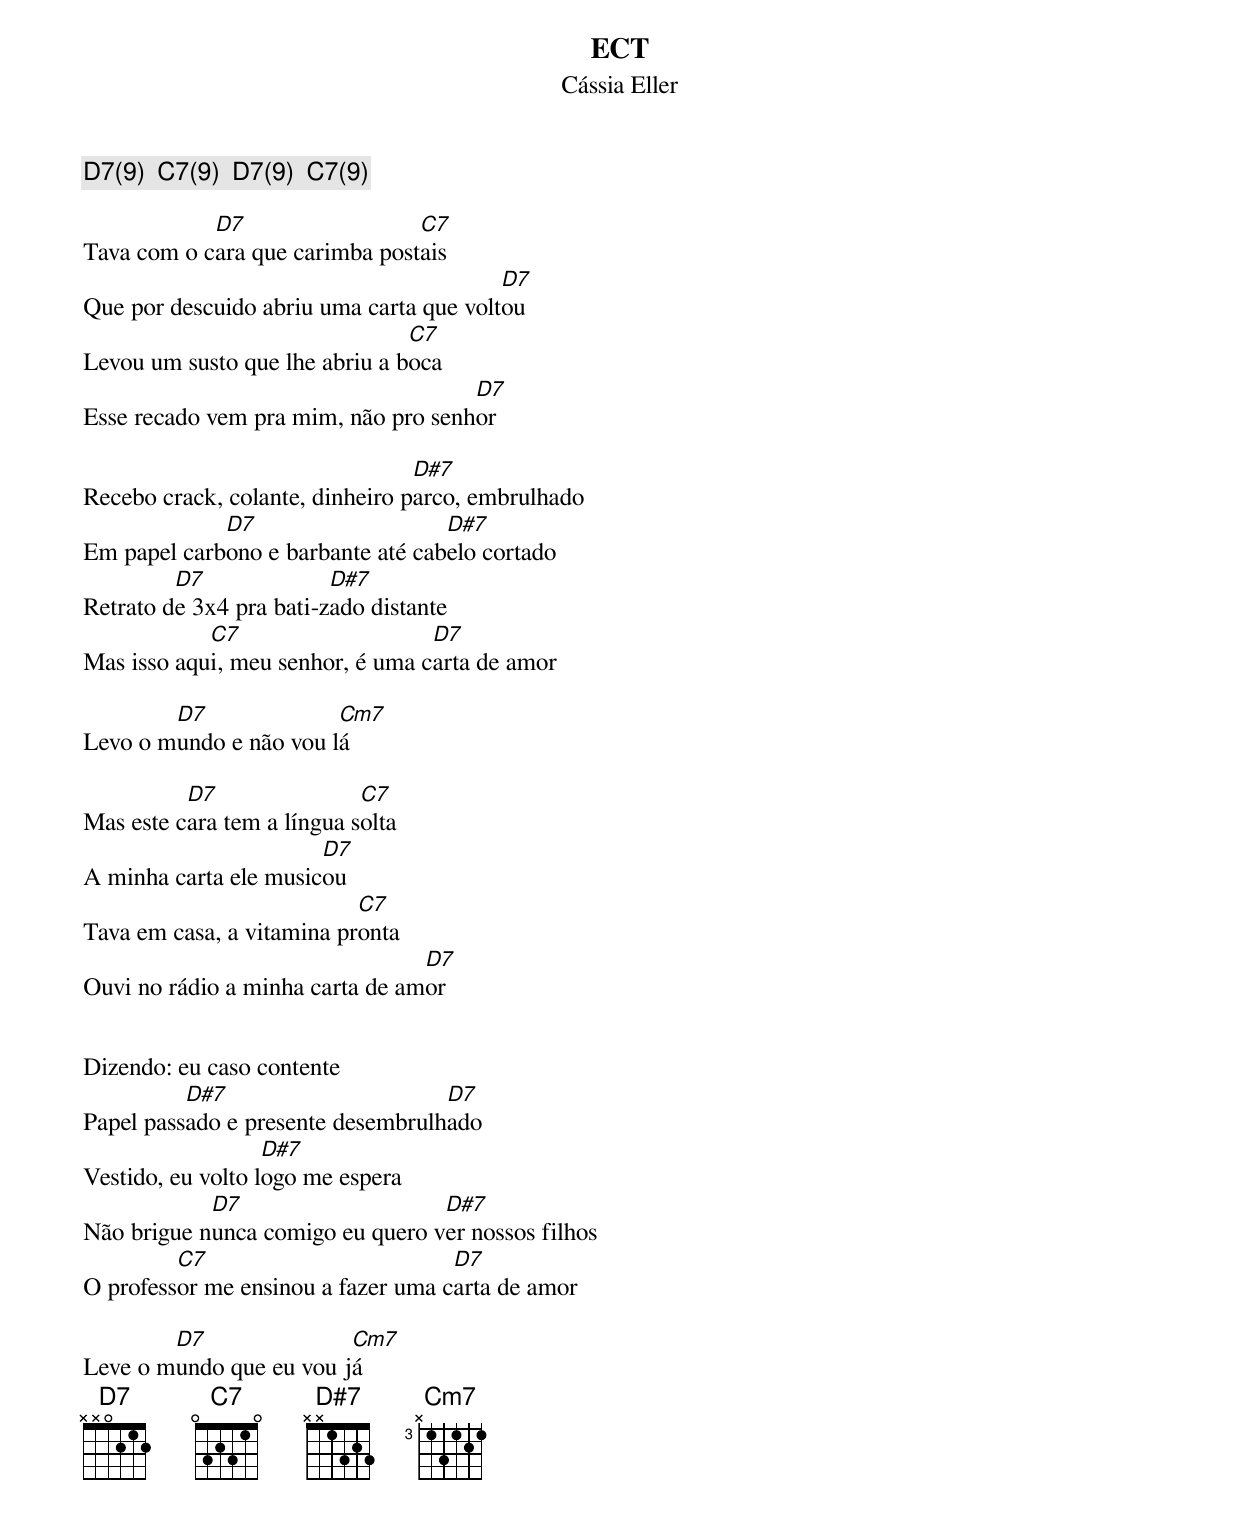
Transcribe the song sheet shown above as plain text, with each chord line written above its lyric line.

ECT
Cássia Eller

D7(9)  C7(9)  D7(9)  C7(9)

            D7                  C7
Tava com o cara que carimba postais
                                         D7
Que por descuido abriu uma carta que voltou
                                C7
Levou um susto que lhe abriu a boca
                                     D7
Esse recado vem pra mim, não pro senhor

                                 D#7
Recebo crack, colante, dinheiro parco, embrulhado
             D7                    D#7
Em papel carbono e barbante até cabelo cortado
         D7              D#7
Retrato de 3x4 pra bati-zado distante
            C7                    D7
Mas isso aqui, meu senhor, é uma carta de amor

        D7              Cm7
Levo o mundo e não vou lá

          D7                C7
Mas este cara tem a língua solta
                       D7
A minha carta ele musicou
                           C7
Tava em casa, a vitamina pronta
                                 D7
Ouvi no rádio a minha carta de amor


Dizendo: eu caso contente
          D#7                      D7
Papel passado e presente desembrulhado
                   D#7
Vestido, eu volto logo me espera
            D7                    D#7
Não brigue nunca comigo eu quero ver nossos filhos
         C7                         D7
O professor me ensinou a fazer uma carta de amor

        D7               Cm7
Leve o mundo que eu vou já
